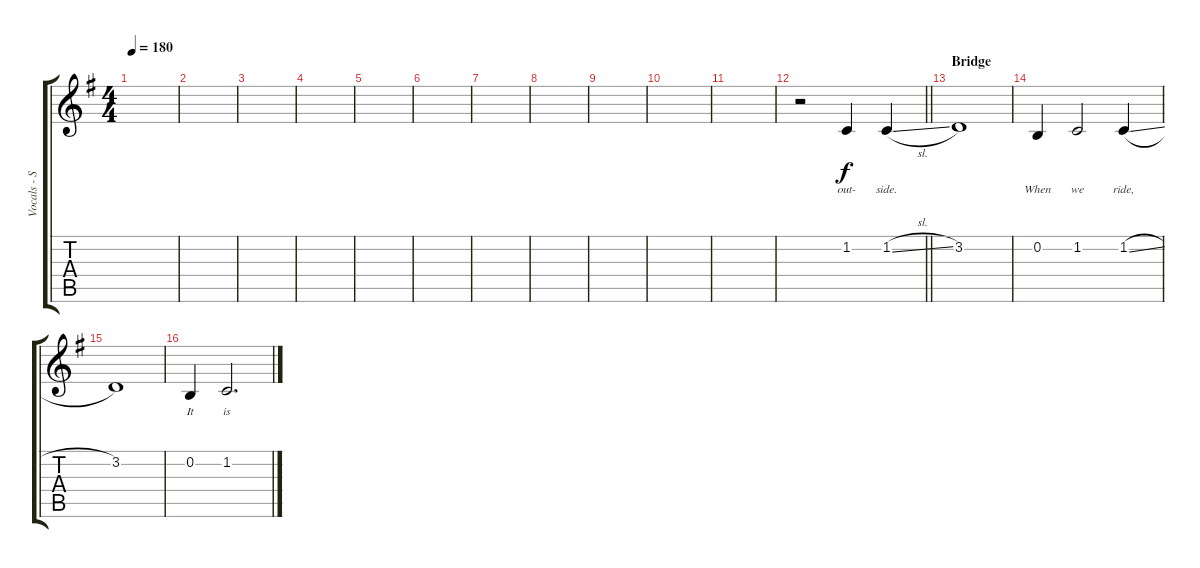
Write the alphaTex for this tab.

\track ("Vocals - Simon Neil" "Vocals - S") {instrument altosax}
\staff {score tabs}
\tuning (E4 B3 G3 D3 A2 E2) {hide}
\ts (4 4)
\tempo 180
\clef g2
\ks eminor
|
|
|
|
|
|
|
|
|
|
|
\barLineRight lightlight
r.2 1.2.4{lyrics (0 "out-") lyrics (1 "") lyrics (2 "") lyrics (3 "") lyrics (4 "")} 1.2{sl}.4{lyrics (0 "side.") lyrics (1 "") lyrics (2 "") lyrics (3 "") lyrics (4 "")} |
\section ("" "Bridge")
3.2.1{lyrics (0 "") lyrics (1 "") lyrics (2 "") lyrics (3 "") lyrics (4 "")} |
0.2.4{lyrics (0 "When") lyrics (1 "") lyrics (2 "") lyrics (3 "") lyrics (4 "")} 1.2.2{lyrics (0 "we") lyrics (1 "") lyrics (2 "") lyrics (3 "") lyrics (4 "")} 1.2{sl}.4{lyrics (0 "ride,") lyrics (1 "") lyrics (2 "") lyrics (3 "") lyrics (4 "")} |
3.2.1{lyrics (0 "") lyrics (1 "") lyrics (2 "") lyrics (3 "") lyrics (4 "")} |
0.2.4{lyrics (0 "It") lyrics (1 "") lyrics (2 "") lyrics (3 "") lyrics (4 "")} 1.2.2{d lyrics (0 "is") lyrics (1 "") lyrics (2 "") lyrics (3 "") lyrics (4 "")}
